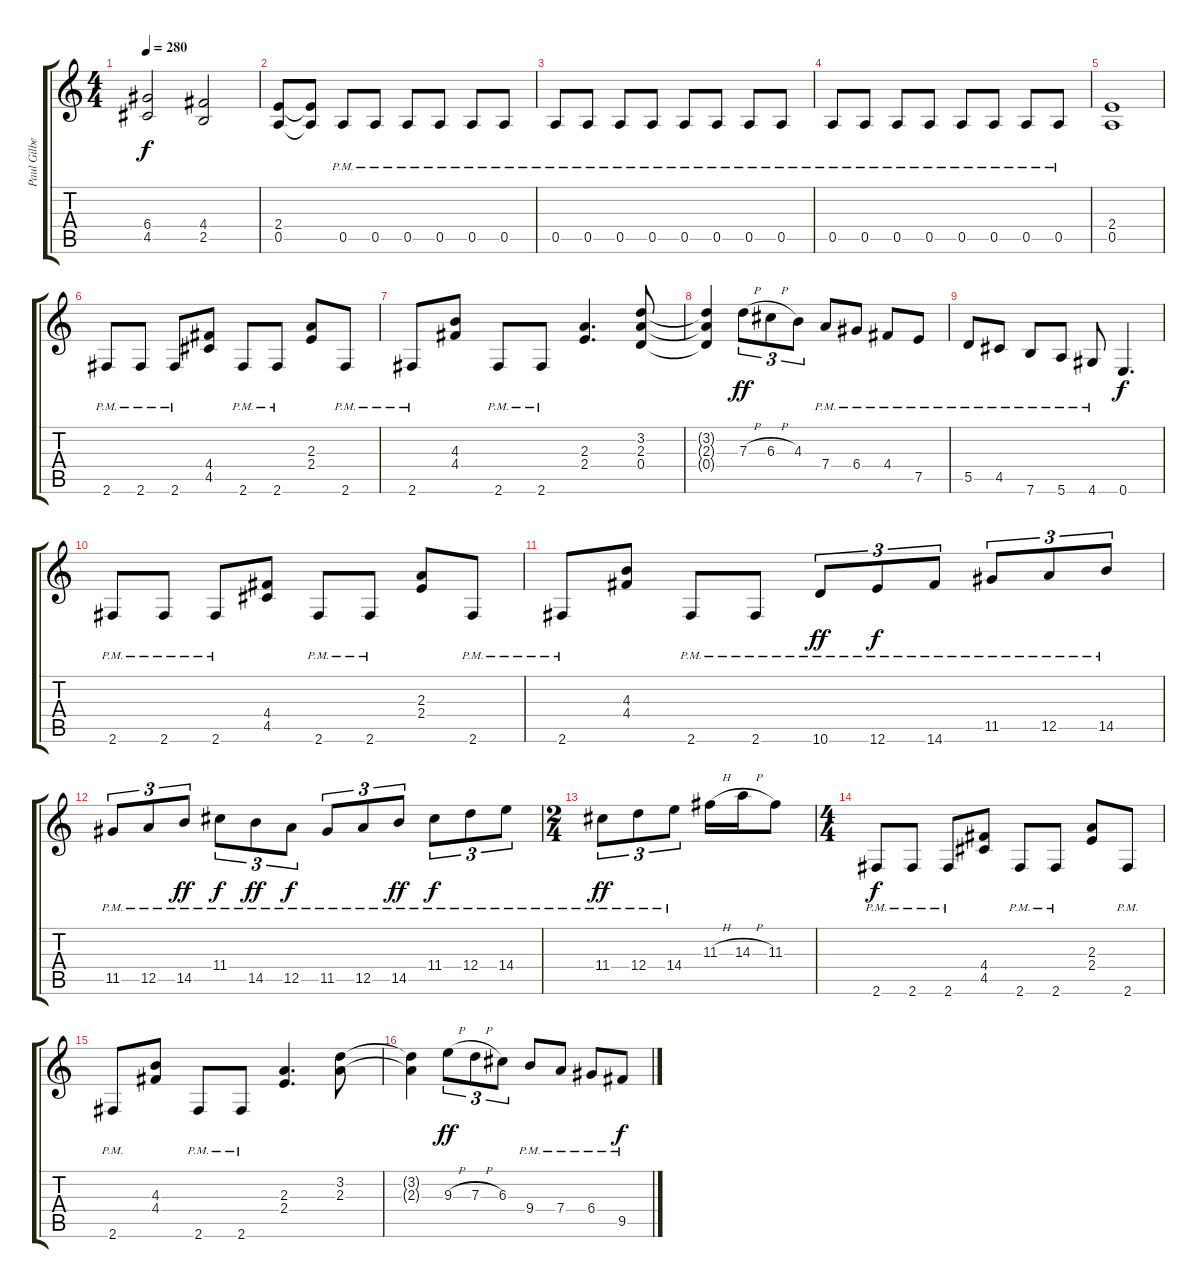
\track ("Paul Gilbert (Rhythm Guitar)" "Paul Gilbe") {instrument distortionguitar}
\staff {score tabs}
\tuning (E4 B3 G3 D3 A2 E2) {hide}
\ts (4 4)
\tempo 280
\clef g2
\ks c
(6.4 4.5).2{dy f} (4.4 2.5).2 |
(2.4 0.5).8 (2.4{t} 0.5{t}).8 0.5{pm}.8 0.5{pm}.8 0.5{pm}.8 0.5{pm}.8 0.5{pm}.8 0.5{pm}.8 |
0.5{pm}.8 0.5{pm}.8 0.5{pm}.8 0.5{pm}.8 0.5{pm}.8 0.5{pm}.8 0.5{pm}.8 0.5{pm}.8 |
0.5{pm}.8 0.5{pm}.8 0.5{pm}.8 0.5{pm}.8 0.5{pm}.8 0.5{pm}.8 0.5{pm}.8 0.5{pm}.8 |
(2.4 0.5).1 |
2.6{pm}.8 2.6{pm}.8 2.6{pm}.8 (4.4 4.5).8 2.6{pm}.8 2.6{pm}.8 (2.3 2.4).8 2.6{pm}.8 |
2.6{pm}.8 (4.3 4.4).8 2.6{pm}.8 2.6{pm}.8 (2.3 2.4).4{d} (3.2 2.3 0.4).8 |
(3.2{t} 2.3{t} 0.4{t}).4 7.3{h}.8{tu (3 2) dy ff} 6.3{h}.8{tu (3 2)} 4.3.8{tu (3 2)} 7.4{pm}.8 6.4{pm}.8 4.4{pm}.8 7.5{pm}.8 |
5.5{pm}.8 4.5{pm}.8 7.6{pm}.8 5.6{pm}.8 4.6{pm}.8 0.6.4{d dy f} |
2.6{pm}.8 2.6{pm}.8 2.6{pm}.8 (4.4 4.5).8 2.6{pm}.8 2.6{pm}.8 (2.3 2.4).8 2.6{pm}.8 |
2.6{pm}.8 (4.3 4.4).8 2.6{pm}.8 2.6{pm}.8 10.6{pm}.8{tu (3 2) dy ff} 12.6{pm}.8{tu (3 2) dy f} 14.6{pm}.8{tu (3 2)} 11.5{pm}.8{tu (3 2)} 12.5{pm}.8{tu (3 2)} 14.5{pm}.8{tu (3 2)} |
11.5{pm}.8{tu (3 2)} 12.5{pm}.8{tu (3 2)} 14.5{pm}.8{tu (3 2) dy ff} 11.4{pm}.8{tu (3 2) dy f} 14.5{pm}.8{tu (3 2) dy ff} 12.5{pm}.8{tu (3 2) dy f} 11.5{pm}.8{tu (3 2)} 12.5{pm}.8{tu (3 2)} 14.5{pm}.8{tu (3 2) dy ff} 11.4{pm}.8{tu (3 2) dy f} 12.4{pm}.8{tu (3 2)} 14.4{pm}.8{tu (3 2)} |
\ts (2 4)
11.4{pm}.8{tu (3 2) dy ff} 12.4{pm}.8{tu (3 2)} 14.4{pm}.8{tu (3 2)} 11.3{h}.16 14.3{h}.16 11.3.8 |
\ts (4 4)
2.6{pm}.8{dy f} 2.6{pm}.8 2.6{pm}.8 (4.4 4.5).8 2.6{pm}.8 2.6{pm}.8 (2.3 2.4).8 2.6{pm}.8 |
2.6{pm}.8 (4.3 4.4).8 2.6{pm}.8 2.6{pm}.8 (2.3 2.4).4{d} (3.2 2.3).8 |
(3.2{t} 2.3{t}).4 9.3{h}.8{tu (3 2) dy ff} 7.3{h}.8{tu (3 2)} 6.3.8{tu (3 2)} 9.4{pm}.8 7.4{pm}.8 6.4{pm}.8 9.5{pm}.8{dy f}
